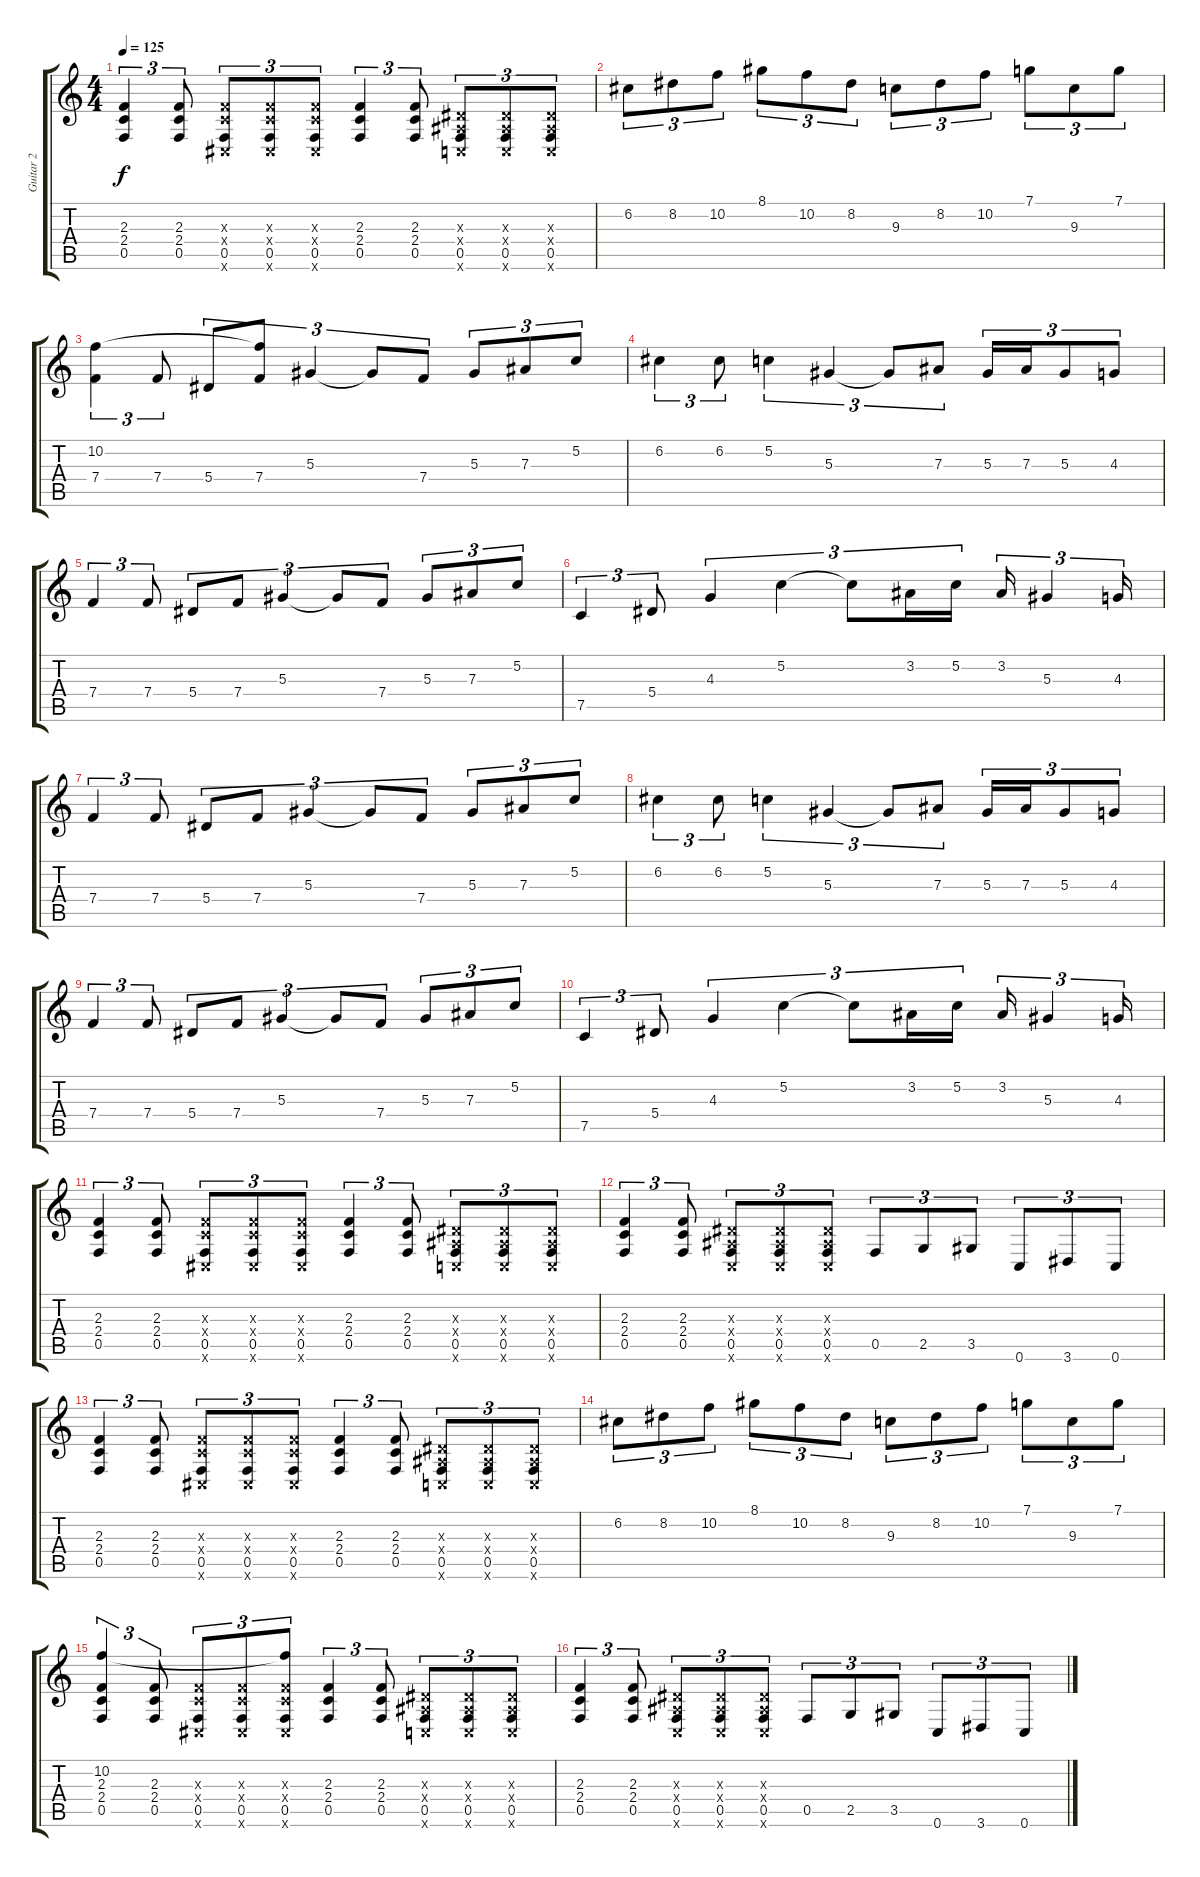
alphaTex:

\track ("Guitar 2" "Guitar 2") {instrument distortionguitar}
\staff {score tabs}
\tuning (C4 G3 Eb3 Bb2 F2 C2) {hide}
\ts (4 4)
\tempo 125
\clef g2
\ks c
(2.3 2.4 0.5).4{tu (3 2) dy f} (2.3 2.4 0.5).8{tu (3 2)} (2.3{x} 2.4{x} 0.5 1.6{x}).8{tu (3 2)} (2.3{x} 2.4{x} 0.5 1.6{x}).8{tu (3 2)} (2.3{x} 2.4{x} 0.5 1.6{x}).8{tu (3 2)} (2.3 2.4 0.5).4{tu (3 2)} (2.3 2.4 0.5).8{tu (3 2)} (0.3{x} 0.4{x} 0.5 0.6{x}).8{tu (3 2)} (0.3{x} 0.4{x} 0.5 0.6{x}).8{tu (3 2)} (0.3{x} 0.4{x} 0.5 0.6{x}).8{tu (3 2)} |
6.2.8{tu (3 2)} 8.2.8{tu (3 2)} 10.2.8{tu (3 2)} 8.1.8{tu (3 2)} 10.2.8{tu (3 2)} 8.2.8{tu (3 2)} 9.3.8{tu (3 2)} 8.2.8{tu (3 2)} 10.2.8{tu (3 2)} 7.1.8{tu (3 2)} 9.3.8{tu (3 2)} 7.1.8{tu (3 2)} |
(10.2 7.4).4{tu (3 2)} 7.4.8{tu (3 2)} 5.4.8{tu (3 2)} (10.2{t} 7.4).8{tu (3 2)} 5.3.4{tu (3 2)} 5.3{t}.8{tu (3 2)} 7.4.8{tu (3 2)} 5.3.8{tu (3 2)} 7.3.8{tu (3 2)} 5.2.8{tu (3 2)} |
6.2.4{tu (3 2)} 6.2.8{tu (3 2)} 5.2.4{tu (3 2)} 5.3.4{tu (3 2)} 5.3{t}.8{tu (3 2)} 7.3.8{tu (3 2)} 5.3.16{tu (3 2)} 7.3.16{tu (3 2)} 5.3.8{tu (3 2)} 4.3.8{tu (3 2)} |
7.4.4{tu (3 2)} 7.4.8{tu (3 2)} 5.4.8{tu (3 2)} 7.4.8{tu (3 2)} 5.3.4{tu (3 2)} 5.3{t}.8{tu (3 2)} 7.4.8{tu (3 2)} 5.3.8{tu (3 2)} 7.3.8{tu (3 2)} 5.2.8{tu (3 2)} |
7.5.4{tu (3 2)} 5.4.8{tu (3 2)} 4.3.4{tu (3 2)} 5.2.4{tu (3 2)} 5.2{t}.8{tu (3 2)} 3.2.16{tu (3 2)} 5.2.16{tu (3 2)} 3.2.16{tu (3 2)} 5.3.4{tu (3 2)} 4.3.16{tu (3 2)} |
7.4.4{tu (3 2)} 7.4.8{tu (3 2)} 5.4.8{tu (3 2)} 7.4.8{tu (3 2)} 5.3.4{tu (3 2)} 5.3{t}.8{tu (3 2)} 7.4.8{tu (3 2)} 5.3.8{tu (3 2)} 7.3.8{tu (3 2)} 5.2.8{tu (3 2)} |
6.2.4{tu (3 2)} 6.2.8{tu (3 2)} 5.2.4{tu (3 2)} 5.3.4{tu (3 2)} 5.3{t}.8{tu (3 2)} 7.3.8{tu (3 2)} 5.3.16{tu (3 2)} 7.3.16{tu (3 2)} 5.3.8{tu (3 2)} 4.3.8{tu (3 2)} |
7.4.4{tu (3 2)} 7.4.8{tu (3 2)} 5.4.8{tu (3 2)} 7.4.8{tu (3 2)} 5.3.4{tu (3 2)} 5.3{t}.8{tu (3 2)} 7.4.8{tu (3 2)} 5.3.8{tu (3 2)} 7.3.8{tu (3 2)} 5.2.8{tu (3 2)} |
7.5.4{tu (3 2)} 5.4.8{tu (3 2)} 4.3.4{tu (3 2)} 5.2.4{tu (3 2)} 5.2{t}.8{tu (3 2)} 3.2.16{tu (3 2)} 5.2.16{tu (3 2)} 3.2.16{tu (3 2)} 5.3.4{tu (3 2)} 4.3.16{tu (3 2)} |
(2.3 2.4 0.5).4{tu (3 2)} (2.3 2.4 0.5).8{tu (3 2)} (2.3{x} 2.4{x} 0.5 1.6{x}).8{tu (3 2)} (2.3{x} 2.4{x} 0.5 1.6{x}).8{tu (3 2)} (2.3{x} 2.4{x} 0.5 1.6{x}).8{tu (3 2)} (2.3 2.4 0.5).4{tu (3 2)} (2.3 2.4 0.5).8{tu (3 2)} (0.3{x} 0.4{x} 0.5 0.6{x}).8{tu (3 2)} (0.3{x} 0.4{x} 0.5 0.6{x}).8{tu (3 2)} (0.3{x} 0.4{x} 0.5 0.6{x}).8{tu (3 2)} |
(2.3 2.4 0.5).4{tu (3 2)} (2.3 2.4 0.5).8{tu (3 2)} (0.3{x} 0.4{x} 0.5 0.6{x}).8{tu (3 2)} (0.3{x} 0.4{x} 0.5 0.6{x}).8{tu (3 2)} (0.3{x} 0.4{x} 0.5 0.6{x}).8{tu (3 2)} 0.5.8{tu (3 2)} 2.5.8{tu (3 2)} 3.5.8{tu (3 2)} 0.6.8{tu (3 2)} 3.6.8{tu (3 2)} 0.6.8{tu (3 2)} |
(2.3 2.4 0.5).4{tu (3 2)} (2.3 2.4 0.5).8{tu (3 2)} (2.3{x} 2.4{x} 0.5 1.6{x}).8{tu (3 2)} (2.3{x} 2.4{x} 0.5 1.6{x}).8{tu (3 2)} (2.3{x} 2.4{x} 0.5 1.6{x}).8{tu (3 2)} (2.3 2.4 0.5).4{tu (3 2)} (2.3 2.4 0.5).8{tu (3 2)} (0.3{x} 0.4{x} 0.5 0.6{x}).8{tu (3 2)} (0.3{x} 0.4{x} 0.5 0.6{x}).8{tu (3 2)} (0.3{x} 0.4{x} 0.5 0.6{x}).8{tu (3 2)} |
6.2.8{tu (3 2)} 8.2.8{tu (3 2)} 10.2.8{tu (3 2)} 8.1.8{tu (3 2)} 10.2.8{tu (3 2)} 8.2.8{tu (3 2)} 9.3.8{tu (3 2)} 8.2.8{tu (3 2)} 10.2.8{tu (3 2)} 7.1.8{tu (3 2)} 9.3.8{tu (3 2)} 7.1.8{tu (3 2)} |
(10.2 2.3 2.4 0.5).4{tu (3 2)} (2.3 2.4 0.5).8{tu (3 2)} (2.3{x} 2.4{x} 0.5 1.6{x}).8{tu (3 2)} (2.3{x} 2.4{x} 0.5 1.6{x}).8{tu (3 2)} (10.2{t} 2.3{x} 2.4{x} 0.5 1.6{x}).8{tu (3 2)} (2.3 2.4 0.5).4{tu (3 2)} (2.3 2.4 0.5).8{tu (3 2)} (0.3{x} 0.4{x} 0.5 0.6{x}).8{tu (3 2)} (0.3{x} 0.4{x} 0.5 0.6{x}).8{tu (3 2)} (0.3{x} 0.4{x} 0.5 0.6{x}).8{tu (3 2)} |
(2.3 2.4 0.5).4{tu (3 2)} (2.3 2.4 0.5).8{tu (3 2)} (0.3{x} 0.4{x} 0.5 0.6{x}).8{tu (3 2)} (0.3{x} 0.4{x} 0.5 0.6{x}).8{tu (3 2)} (0.3{x} 0.4{x} 0.5 0.6{x}).8{tu (3 2)} 0.5.8{tu (3 2)} 2.5.8{tu (3 2)} 3.5.8{tu (3 2)} 0.6.8{tu (3 2)} 3.6.8{tu (3 2)} 0.6.8{tu (3 2)}
